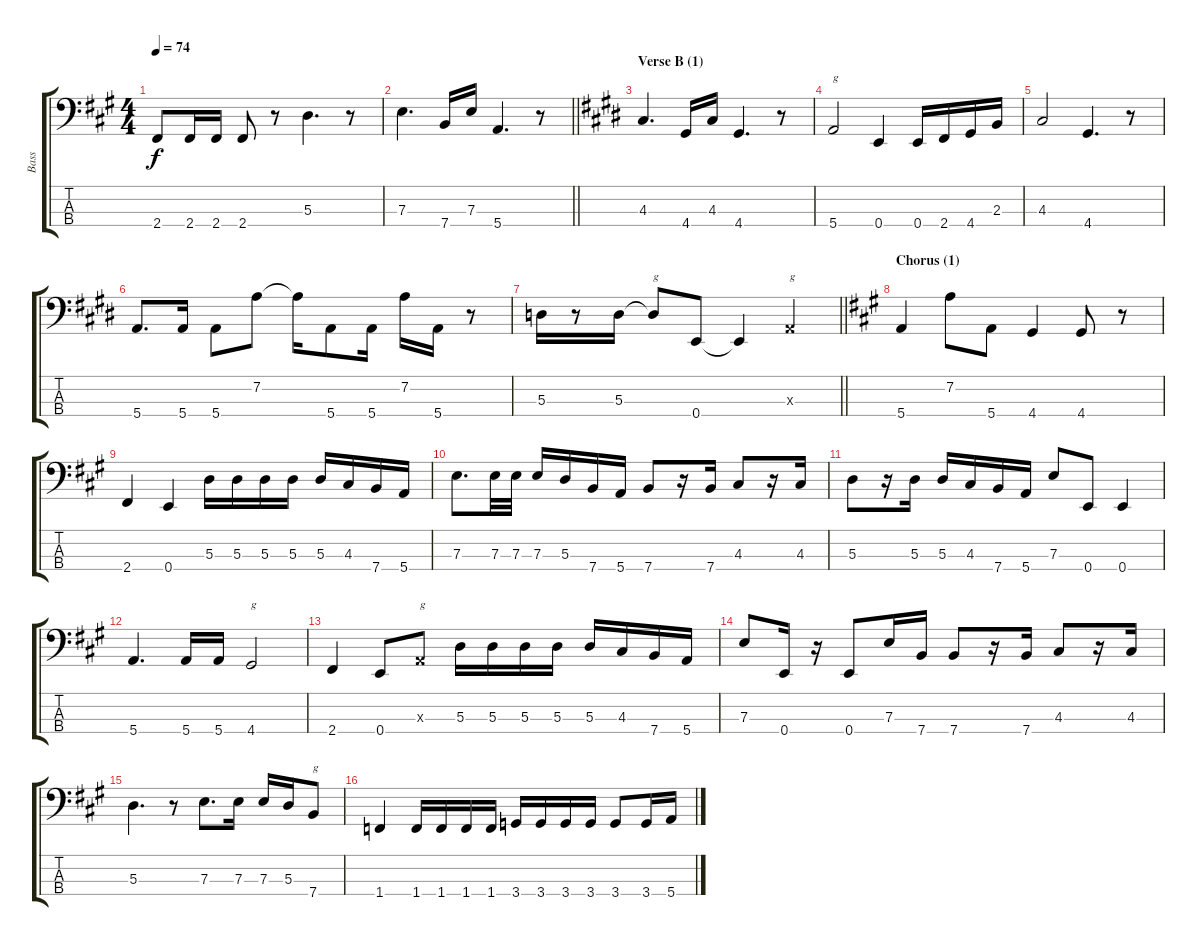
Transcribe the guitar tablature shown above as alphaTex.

\track ("Bass" "Bass") {instrument electricbassfinger}
\staff {score tabs}
\tuning (G2 D2 A1 E1) {hide}
\ts (4 4)
\tempo 74
\clef f4
\ks f#minor
2.4.8{dy f} 2.4.16 2.4.16 2.4.8 r.8 5.3.4{d} r.8 |
\barLineRight lightlight
7.3.4{d} 7.4.16 7.3.16 5.4.4{d} r.8 |
\section ("" "Verse B (1)")
\ks c#minor
4.3.4{d} 4.4.16 4.3.16 4.4.4{d} r.8 |
5.4.2{txt "g"} 0.4.4 0.4.16 2.4.16 4.4.16 2.3.16 |
4.3.2 4.4.4{d} r.8 |
5.4.8{d} 5.4.16 5.4.8 7.2.8 7.2{t}.16 5.4.8 5.4.16 7.2.16 5.4.16 r.8 |
\barLineRight lightlight
5.3.16 r.8 5.3.16 5.3{t}.8{txt "g"} 0.4.8 0.4{t}.4 0.3{x}.4{txt "g"} |
\section ("" "Chorus (1)")
\ks a
5.4.4 7.2.8 5.4.8 4.4.4 4.4.8 r.8 |
2.4.4 0.4.4 5.3.16 5.3.16 5.3.16 5.3.16 5.3.16 4.3.16 7.4.16 5.4.16 |
7.3.8{d} 7.3.32 7.3.32 7.3.16 5.3.16 7.4.16 5.4.16 7.4.8 r.16 7.4.16 4.3.8 r.16 4.3.16 |
5.3.8 r.16 5.3.16 5.3.16 4.3.16 7.4.16 5.4.16 7.3.8 0.4.8 0.4.4 |
5.4.4{d} 5.4.16 5.4.16 4.4.2{txt "g"} |
2.4.4 0.4.8 0.3{x}.8{txt "g"} 5.3.16 5.3.16 5.3.16 5.3.16 5.3.16 4.3.16 7.4.16 5.4.16 |
7.3.8 0.4.16 r.16 0.4.8 7.3.16 7.4.16 7.4.8 r.16 7.4.16 4.3.8 r.16 4.3.16 |
5.3.4{d} r.8 7.3.8{d} 7.3.16 7.3.16 5.3.16 7.4.8{txt "g"} |
1.4.4 1.4.16 1.4.16 1.4.16 1.4.16 3.4.16 3.4.16 3.4.16 3.4.16 3.4.8 3.4.16 5.4.16
